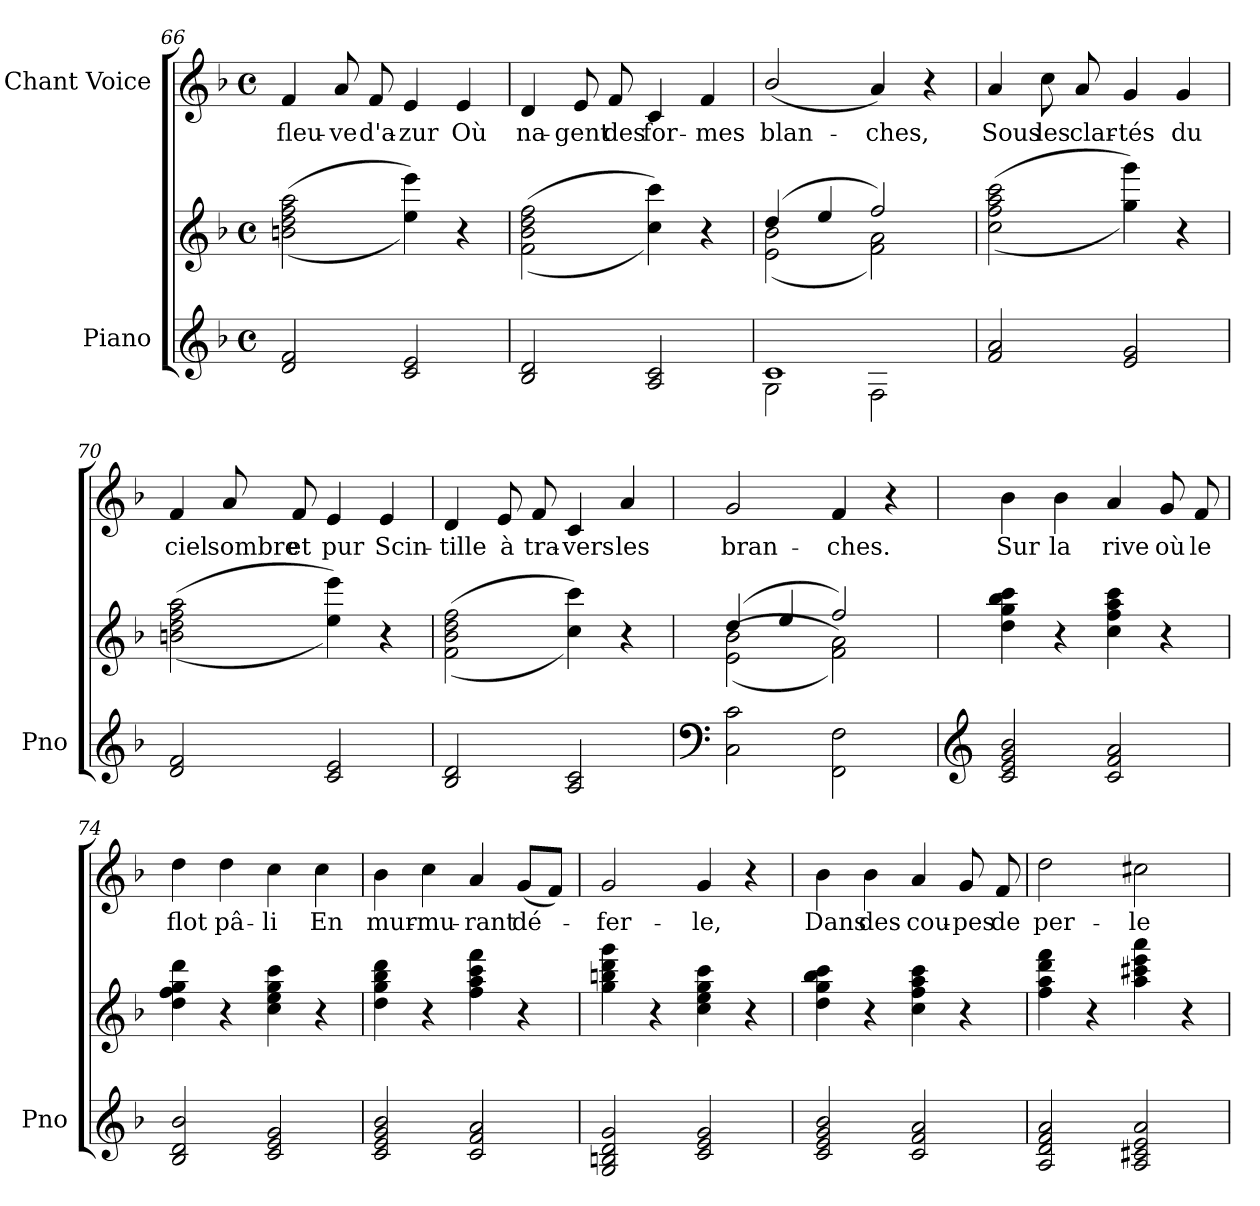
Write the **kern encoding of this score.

**kern	**kern	**dynam	**kern	**text	**dynam
*part2	*part2	*part2	*part1	*part1	*part1
*staff3	*staff2	*staff2/3	*staff1	*staff1	*staff1
*I"Piano	*	*	*I"Chant Voice	*	*
*I'Pno	*	*	*	*	*
*clefG2	*clefG2	*	*clefG2	*	*
*k[b-]	*k[b-]	*	*k[b-]	*	*
*M4/4	*M4/4	*	*M4/4	*	*
*met(c)	*met(c)	*	*met(c)	*	*
=66	=66	=66	=66	=66	=66
2d/ 2f/	((<2bn\ 2dd\ 2ff\ 2aa\	.	4f/	fleu-	.
.	.	.	8a/	-ve	.
.	.	.	8f/	d'a-	.
2c/ 2e/	4ee\ 4eee\))	.	4e/	-zur	.
.	4r	.	4e/	Où	.
=67	=67	=67	=67	=67	=67
2B-/ 2d/	((<2f\ 2b-\ 2dd\ 2ff\	.	4d/	na-	.
.	.	.	8e/	-gent	.
.	.	.	8f/	des	.
2A/ 2c/	4cc\ 4ccc\))	.	4c/	for-	.
.	4r	.	4f/	-mes	.
=68	=68	=68	=68	=68	=68
*^	*^	*	*	*	*
1c	2G\	(4dd/	(2e\ 2b-\	.	(2b-/	blan-	.
.	.	4ee/	.	.	.	.	.
.	2F\	2ff/)	2f\ 2a\)	.	4a/)	-ches,	.
.	.	.	.	.	4r	.	.
*v	*v	*	*	*	*	*	*
*	*v	*v	*	*	*	*
=69	=69	=69	=69	=69	=69
!	!	!LO:DY:b	!	!	!
!	!	!LO:DY:n=1:b	!	!	!
2f/ 2a/	((<2cc\ 2ff\ 2aa\ 2ccc\	other-dynamics pp	4a/	Sous	.
.	.	.	8cc\	les	.
.	.	.	8a/	clar-	.
2e/ 2g/	4gg\ 4ggg\))	.	4g/	-tés	.
.	4r	.	4g/	du	.
=70	=70	=70	=70	=70	=70
2d/ 2f/	((<2bn\ 2dd\ 2ff\ 2aa\	.	4f/	ciel	.
.	.	.	8a/	sombre	.
.	.	.	8f/	et	.
2c/ 2e/	4ee\ 4eee\))	.	4e/	pur	.
.	4r	.	4e/	Scin-	.
=71	=71	=71	=71	=71	=71
2B-/ 2d/	((<2f\ 2b-\ 2dd\ 2ff\	.	4d/	-tille	.
.	.	.	8e/	à	.
.	.	.	8f/	tra-	.
2A/ 2c/	4cc\ 4ccc\))	.	4c/	-vers	.
.	4r	.	4a/	les	.
=72	=72	=72	=72	=72	=72
*clefF4	*	*	*	*	*
*	*^	*	*	*	*
2C\ 2c\	(4dd/	((2e\ 2b-\	.	2g/	bran-	.
.	4ee/	.	.	.	.	.
2FF\ 2F\	2ff/)	2f\ 2a\))	.	4f/	-ches.	.
.	.	.	.	4r	.	.
*	*v	*v	*	*	*	*
=73	=73	=73	=73	=73	=73
*clefG2	*	*	*	*	*
!	!	!LO:DY:b	!	!	!
!	!	!LO:DY:n=1:b	!	!	!LO:DY:a
!	!	!	!	!	!LO:DY:n=1:a
2c/ 2e/ 2g/ 2b-/	4dd\ 4gg\ 4bb-\ 4ccc\	other-dynamics p	4b-\	Sur	other-dynamics p
.	4r	.	4b-\	la	.
2c/ 2f/ 2a/	4cc\ 4ff\ 4aa\ 4ccc\	.	4a/	rive	.
.	4r	.	8g/	où	.
.	.	.	8f/	le	.
=74	=74	=74	=74	=74	=74
2B-/ 2d/ 2b-/	4dd\ 4ff\ 4gg\ 4ddd\	.	4dd\	flot	.
.	4r	.	4dd\	pâ-	.
2c/ 2e/ 2g/	4cc\ 4ee\ 4gg\ 4ccc\	.	4cc\	-li	.
.	4r	.	4cc\	En	.
=75	=75	=75	=75	=75	=75
2c/ 2e/ 2g/ 2b-/	4dd\ 4gg\ 4bb-\ 4ddd\	.	4b-\	mur-	.
.	4r	.	4cc\	-mu-	.
2c/ 2f/ 2a/	4ff\ 4aa\ 4ccc\ 4fff\	.	4a/	-rant	.
.	4r	.	(8g/L	dé-	.
.	.	.	8f/J)	.	.
=76	=76	=76	=76	=76	=76
2G/ 2Bn/ 2d/ 2g/	4gg\ 4bbn\ 4ddd\ 4ggg\	.	2g/	-fer-	.
.	4r	.	.	.	.
2c/ 2e/ 2g/	4cc\ 4ee\ 4gg\ 4ccc\	.	4g/	-le,	.
.	4r	.	4r	.	.
=77	=77	=77	=77	=77	=77
!	!	!LO:DY:b	!	!	!
!	!	!LO:DY:n=1:b	!	!	!LO:DY:a
!	!	!	!	!	!LO:DY:n=1:a
2c/ 2e/ 2g/ 2b-/	4dd\ 4gg\ 4bb-\ 4ccc\	other-dynamics f	4b-\	Dans	other-dynamics p
.	4r	.	4b-\	des	.
2c/ 2f/ 2a/	4cc\ 4ff\ 4aa\ 4ccc\	.	4a/	cou-	.
.	4r	.	8g/	-pes	.
.	.	.	8f/	de	.
=78	=78	=78	=78	=78	=78
2A/ 2d/ 2f/ 2a/	4ff\ 4aa\ 4ddd\ 4fff\	.	2dd\	per-	.
.	4r	.	.	.	.
2A/ 2c#X/ 2e/ 2a/	4aa\ 4ccc#X\ 4eee\ 4aaa\	.	2cc#X\	-le	.
.	4r	.	.	.	.
=	=	=	=	=	=
*-	*-	*-	*-	*-	*-
